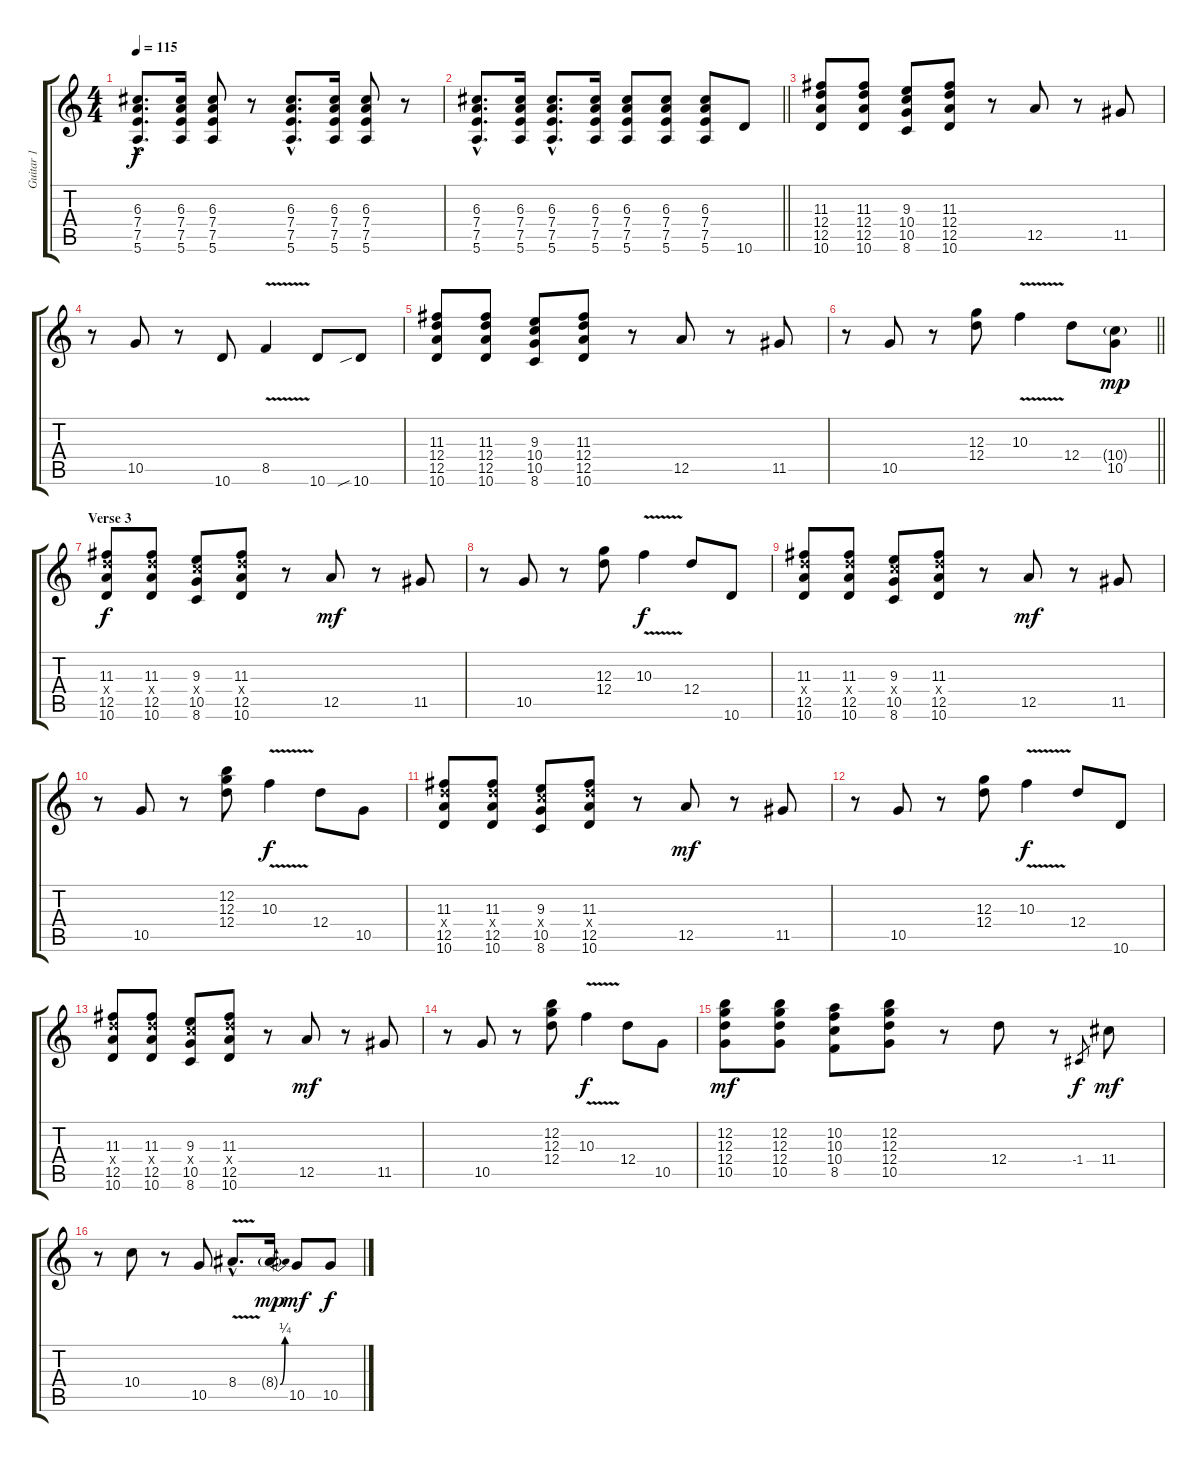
\track ("Guitar 1" "Guitar 1") {instrument overdrivenguitar}
\staff {score tabs}
\tuning (E4 B3 G3 D3 A2 E2) {hide}
\ts (4 4)
\tempo 115
\clef g2
\ks c
(6.3{hac} 7.4{hac} 7.5{hac} 5.6{hac}).8{d dy f} (6.3 7.4 7.5 5.6).16 (6.3 7.4 7.5 5.6).8 r.8 (6.3{hac} 7.4{hac} 7.5{hac} 5.6{hac}).8{d} (6.3 7.4 7.5 5.6).16 (6.3 7.4 7.5 5.6).8 r.8 |
\barLineRight lightlight
(6.3{hac} 7.4{hac} 7.5{hac} 5.6{hac}).8{d} (6.3 7.4 7.5 5.6).16 (6.3{hac} 7.4{hac} 7.5{hac} 5.6{hac}).8{d} (6.3 7.4 7.5 5.6).16 (6.3 7.4 7.5 5.6).8 (6.3 7.4 7.5 5.6).8 (6.3 7.4 7.5 5.6).8 10.6.8 |
(11.3 12.4 12.5 10.6).8 (11.3 12.4 12.5 10.6).8 (9.3 10.4 10.5 8.6).8 (11.3 12.4 12.5 10.6).8 r.8 12.5.8 r.8 11.5.8 |
r.8 10.5.8 r.8 10.6.8 8.5{v}.4 10.6.8 10.6{sib}.8 |
(11.3 12.4 12.5 10.6).8 (11.3 12.4 12.5 10.6).8 (9.3 10.4 10.5 8.6).8 (11.3 12.4 12.5 10.6).8 r.8 12.5.8 r.8 11.5.8 |
\barLineRight lightlight
r.8 10.5.8 r.8 (12.3 12.4).8 10.3{v}.4 12.4.8 (10.4{g} 10.5).8{dy mp} |
\section ("" "Verse 3")
(11.3 12.4{x} 12.5 10.6).8{dy f} (11.3 12.4{x} 12.5 10.6).8 (9.3 10.4{x} 10.5 8.6).8 (11.3 12.4{x} 12.5 10.6).8 r.8 12.5.8{dy mf} r.8 11.5.8 |
r.8 10.5.8 r.8 (12.3 12.4).8 10.3{v}.4{dy f} 12.4.8 10.6.8 |
(11.3 12.4{x} 12.5 10.6).8 (11.3 12.4{x} 12.5 10.6).8 (9.3 10.4{x} 10.5 8.6).8 (11.3 12.4{x} 12.5 10.6).8 r.8 12.5.8{dy mf} r.8 11.5.8 |
r.8 10.5.8 r.8 (12.2 12.3 12.4).8 10.3{v}.4{dy f} 12.4.8 10.5.8 |
(11.3 12.4{x} 12.5 10.6).8 (11.3 12.4{x} 12.5 10.6).8 (9.3 10.4{x} 10.5 8.6).8 (11.3 12.4{x} 12.5 10.6).8 r.8 12.5.8{dy mf} r.8 11.5.8 |
r.8 10.5.8 r.8 (12.3 12.4).8 10.3{v}.4{dy f} 12.4.8 10.6.8 |
(11.3 12.4{x} 12.5 10.6).8 (11.3 12.4{x} 12.5 10.6).8 (9.3 10.4{x} 10.5 8.6).8 (11.3 12.4{x} 12.5 10.6).8 r.8 12.5.8{dy mf} r.8 11.5.8 |
r.8 10.5.8 r.8 (12.2 12.3 12.4).8 10.3{v}.4{dy f} 12.4.8 10.5.8 |
(12.2 12.3 12.4 10.5).8{dy mf} (12.2 12.3 12.4 10.5).8 (10.2 10.3 10.4 8.5).8 (12.2 12.3 12.4 10.5).8 r.8 12.4.8 r.8 -1.4.8{gr dy f} 11.4.8{dy mf} |
r.8 10.4.8 r.8 10.5.8 8.4{v hac}.8{d} 8.4{be (bend 0 0 60 1) g}.16{dy mp} 10.5.8{dy mf} 10.5.8{dy f}
